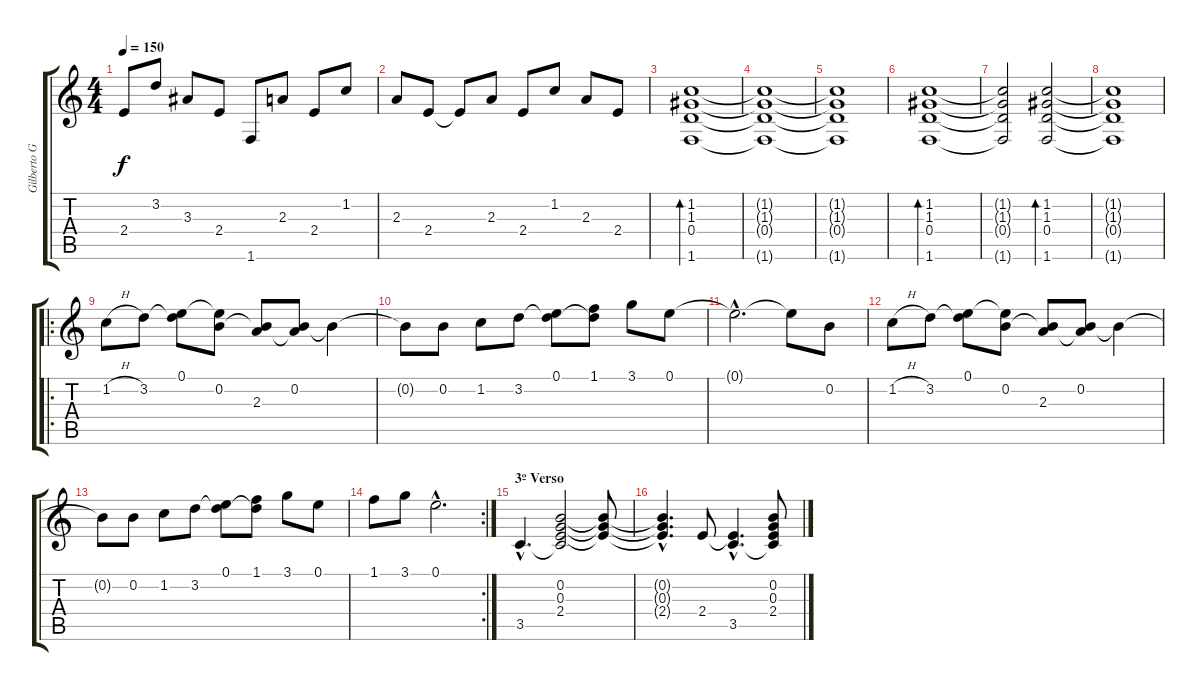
\track ("Gilberto Gil (Violão)" "Gilberto G") {instrument acousticguitarnylon}
\staff {score tabs}
\tuning (E4 B3 G3 D3 A2 E2) {hide}
\ts (4 4)
\tempo 150
\clef g2
\ks c
2.4.8{dy f} 3.2.8 3.3.8 2.4.8 1.6.8 2.3.8 2.4.8 1.2.8 |
2.3.8 2.4.8 2.4{t}.8 2.3.8 2.4.8 1.2.8 2.3.8 2.4.8 |
(1.2 1.3 0.4 1.6).1{bd 240} |
(1.2{t} 1.3{t} 0.4{t} 1.6{t}).1 |
(1.2{t} 1.3{t} 0.4{t} 1.6{t}).1 |
(1.2 1.3 0.4 1.6).1{bd 240} |
(1.2{t} 1.3{t} 0.4{t} 1.6{t}).2 (1.2 1.3 0.4 1.6).2{bd 240} |
(1.2{t} 1.3{t} 0.4{t} 1.6{t}).1 |
\ro
1.2{h}.8 3.2.8 (0.1 3.2{t}).8 (0.1{t} 0.2).8 (0.2{t} 2.3).8 (0.2 2.3{t}).8 0.2{t}.4 |
0.2{t}.8 0.2.8 1.2.8 3.2.8 (0.1 3.2{t}).8 (1.1 3.2{t}).8 3.1.8 0.1.8 |
0.1{hac t}.2{d} 0.1{t}.8 0.2.8 |
1.2{h}.8 3.2.8 (0.1 3.2{t}).8 (0.1{t} 0.2).8 (0.2{t} 2.3).8 (0.2 2.3{t}).8 0.2{t}.4 |
0.2{t}.8 0.2.8 1.2.8 3.2.8 (0.1 3.2{t}).8 (1.1 3.2{t}).8 3.1.8 0.1.8 |
\rc 2
1.1.8 3.1.8 0.1{hac}.2{d} |
\section ("" "3º Verso")
3.5{hac}.4{d} (0.2 0.3 2.4 3.5{t}).2 (0.2{t} 0.3{t} 2.4{t}).8 |
(0.2{hac t} 0.3{hac t} 2.4{hac t}).4{d} 2.4.8 (2.4{hac t} 3.5{hac}).4{d} (0.2 0.3 2.4 3.5{t}).8
